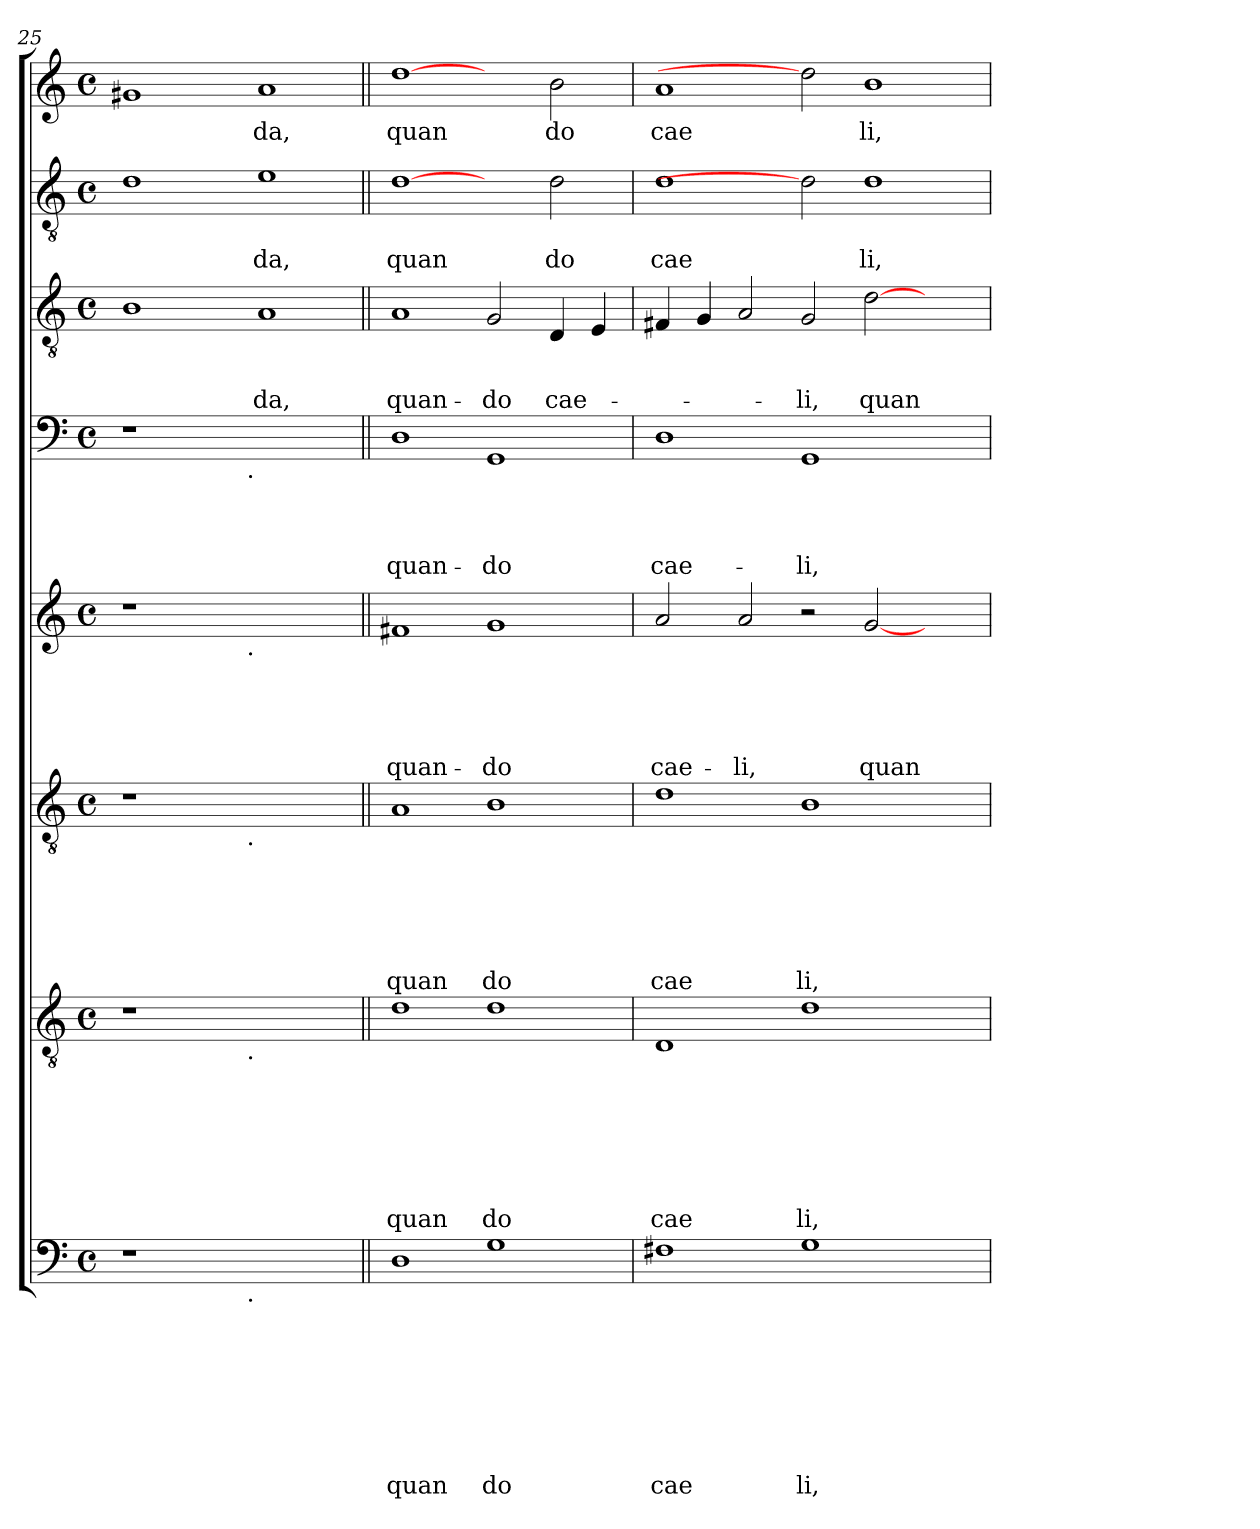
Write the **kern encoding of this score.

**kern	**text	**text	**text	**text	**text	**text	**text	**text	**kern	**text	**text	**text	**text	**text	**text	**text	**kern	**text	**text	**text	**text	**text	**text	**kern	**text	**text	**text	**text	**text	**kern	**text	**text	**text	**text	**kern	**text	**text	**text	**kern	**text	**text	**kern	**text
*part8	*part8	*part8	*part8	*part8	*part8	*part8	*part8	*part8	*part7	*part7	*part7	*part7	*part7	*part7	*part7	*part7	*part6	*part6	*part6	*part6	*part6	*part6	*part6	*part5	*part5	*part5	*part5	*part5	*part5	*part4	*part4	*part4	*part4	*part4	*part3	*part3	*part3	*part3	*part2	*part2	*part2	*part1	*part1
*staff8	*staff8	*staff8	*staff8	*staff8	*staff8	*staff8	*staff8	*staff8	*staff7	*staff7	*staff7	*staff7	*staff7	*staff7	*staff7	*staff7	*staff6	*staff6	*staff6	*staff6	*staff6	*staff6	*staff6	*staff5	*staff5	*staff5	*staff5	*staff5	*staff5	*staff4	*staff4	*staff4	*staff4	*staff4	*staff3	*staff3	*staff3	*staff3	*staff2	*staff2	*staff2	*staff1	*staff1
*clefF4	*	*	*	*	*	*	*	*	*clefGv2	*	*	*	*	*	*	*	*clefGv2	*	*	*	*	*	*	*clefG2	*	*	*	*	*	*clefF4	*	*	*	*	*clefGv2	*	*	*	*clefGv2	*	*	*clefG2	*
*k[]	*	*	*	*	*	*	*	*	*k[]	*	*	*	*	*	*	*	*k[]	*	*	*	*	*	*	*k[]	*	*	*	*	*	*k[]	*	*	*	*	*k[]	*	*	*	*k[]	*	*	*k[]	*
*C:	*	*	*	*	*	*	*	*	*C:	*	*	*	*	*	*	*	*C:	*	*	*	*	*	*	*C:	*	*	*	*	*	*C:	*	*	*	*	*C:	*	*	*	*C:	*	*	*C:	*
*M4/4	*	*	*	*	*	*	*	*	*M4/4	*	*	*	*	*	*	*	*M4/4	*	*	*	*	*	*	*M4/4	*	*	*	*	*	*M4/4	*	*	*	*	*M4/4	*	*	*	*M4/4	*	*	*M4/4	*
*met(c)	*	*	*	*	*	*	*	*	*met(c)	*	*	*	*	*	*	*	*met(c)	*	*	*	*	*	*	*met(c)	*	*	*	*	*	*met(c)	*	*	*	*	*met(c)	*	*	*	*met(c)	*	*	*met(c)	*
=25	=25	=25	=25	=25	=25	=25	=25	=25	=25	=25	=25	=25	=25	=25	=25	=25	=25	=25	=25	=25	=25	=25	=25	=25	=25	=25	=25	=25	=25	=25	=25	=25	=25	=25	=25	=25	=25	=25	=25	=25	=25	=25	=25
*^	*	*	*	*	*	*	*	*	*^	*	*	*	*	*	*	*	*^	*	*	*	*	*	*	*^	*	*	*	*	*	*^	*	*	*	*	*	*	*	*	*	*	*	*	*
1r	2ryy	.	.	.	.	.	.	.	.	1r	2ryy	.	.	.	.	.	.	.	1r	2ryy	.	.	.	.	.	.	1r	2ryy	.	.	.	.	.	1r	2ryy	.	.	.	.	1B	.	.	.	1d	.	.	1g#X	.
.	4...ryy	.	.	.	.	.	.	.	.	.	4...ryy	.	.	.	.	.	.	.	.	4...ryy	.	.	.	.	.	.	.	4...ryy	.	.	.	.	.	.	4...ryy	.	.	.	.	.	.	.	.	.	.	.	.	.
!	!	!	!	!	!	!	!	!	!	!	!	!	!	!	!	!	!	!	!	!	!	!	!	!	!	!	!	!	!	!	!	!	!	!	!LO:TX:b:t=.	!	!	!	!	!	!	!	!	!	!	!	!	!
!	!	!	!	!	!	!	!	!	!	!	!	!	!	!	!	!	!	!	!	!	!	!	!	!	!	!	!	!LO:TX:b:t=.	!	!	!	!	!	!	!	!	!	!	!	!	!	!	!	!	!	!	!	!
!	!	!	!	!	!	!	!	!	!	!	!	!	!	!	!	!	!	!	!	!LO:TX:b:t=.	!	!	!	!	!	!	!	!	!	!	!	!	!	!	!	!	!	!	!	!	!	!	!	!	!	!	!	!
!	!	!	!	!	!	!	!	!	!	!	!LO:TX:b:t=.	!	!	!	!	!	!	!	!	!	!	!	!	!	!	!	!	!	!	!	!	!	!	!	!	!	!	!	!	!	!	!	!	!	!	!	!	!
!	!LO:TX:b:t=.	!	!	!	!	!	!	!	!	!	!	!	!	!	!	!	!	!	!	!	!	!	!	!	!	!	!	!	!	!	!	!	!	!	!	!	!	!	!	!	!	!	!	!	!	!	!	!
.	1ryy	.	.	.	.	.	.	.	.	.	1ryy	.	.	.	.	.	.	.	.	1ryy	.	.	.	.	.	.	.	1ryy	.	.	.	.	.	.	1ryy	.	.	.	.	.	.	.	.	.	.	.	.	.
!	!	!	!	!	!	!	!	!	!	!	!	!	!	!	!	!	!	!	!	!	!	!	!	!	!	!	!	!	!	!	!	!	!	!	!	!	!	!	!	!	!	!	!LO:LY:b	!	!	!LO:LY:b	!	!LO:LY:b
1ryy	.	.	.	.	.	.	.	.	.	1ryy	.	.	.	.	.	.	.	.	1ryy	.	.	.	.	.	.	.	1ryy	.	.	.	.	.	.	1ryy	.	.	.	.	.	1A	.	.	-da,	1e	.	da,	1a	da,
.	32ryy	.	.	.	.	.	.	.	.	.	32ryy	.	.	.	.	.	.	.	.	32ryy	.	.	.	.	.	.	.	32ryy	.	.	.	.	.	.	32ryy	.	.	.	.	.	.	.	.	.	.	.	.	.
=26||	=26||	=26||	=26||	=26||	=26||	=26||	=26||	=26||	=26||	=26||	=26||	=26||	=26||	=26||	=26||	=26||	=26||	=26||	=26||	=26||	=26||	=26||	=26||	=26||	=26||	=26||	=26||	=26||	=26||	=26||	=26||	=26||	=26||	=26||	=26||	=26||	=26||	=26||	=26||	=26||	=26||	=26||	=26||	=26||	=26||	=26||	=26||	=26||
!	!	!	!	!	!	!	!	!	!LO:LY:b	!	!	!	!	!	!	!	!	!LO:LY:b	!	!	!	!	!	!	!	!LO:LY:b	!	!	!	!	!	!	!LO:LY:b	!	!	!	!	!	!LO:LY:b	!	!	!	!LO:LY:b	!	!	!LO:LY:b	!	!LO:LY:b
*v	*v	*	*	*	*	*	*	*	*	*	*	*	*	*	*	*	*	*	*v	*v	*	*	*	*	*	*	*v	*v	*	*	*	*	*	*v	*v	*	*	*	*	*	*	*	*	*	*	*	*	*
*	*	*	*	*	*	*	*	*	*v	*v	*	*	*	*	*	*	*	*	*	*	*	*	*	*	*	*	*	*	*	*	*	*	*	*	*	*	*	*	*	*	*	*	*	*
1D	.	.	.	.	.	.	.	quan	1d	.	.	.	.	.	.	quan	1A	.	.	.	.	.	quan	1f#X	.	.	.	.	quan-	1D	.	.	.	quan-	1A	.	.	quan-	[1d	.	quan	[1dd	quan
!	!	!	!	!	!	!	!	!LO:LY:b	!	!	!	!	!	!	!	!LO:LY:b	!	!	!	!	!	!	!LO:LY:b	!	!	!	!	!	!LO:LY:b	!	!	!	!	!LO:LY:b	!	!	!	!LO:LY:b	!	!	!	!	!
1G	.	.	.	.	.	.	.	do	1d	.	.	.	.	.	.	do	1B	.	.	.	.	.	do	1g	.	.	.	.	-do	1GG	.	.	.	-do	2G/	.	.	-do	2ryy	.	.	2ryy	.
!	!	!	!	!	!	!	!	!	!	!	!	!	!	!	!	!	!	!	!	!	!	!	!	!	!	!	!	!	!	!	!	!	!	!	!	!	!	!LO:LY:b	!	!	!LO:LY:b	!	!LO:LY:b
.	.	.	.	.	.	.	.	.	.	.	.	.	.	.	.	.	.	.	.	.	.	.	.	.	.	.	.	.	.	.	.	.	.	.	4D/	.	.	cae-	2d\	.	do	2b\	do
.	.	.	.	.	.	.	.	.	.	.	.	.	.	.	.	.	.	.	.	.	.	.	.	.	.	.	.	.	.	.	.	.	.	.	4E/	.	.	.	.	.	.	.	.
=27	=27	=27	=27	=27	=27	=27	=27	=27	=27	=27	=27	=27	=27	=27	=27	=27	=27	=27	=27	=27	=27	=27	=27	=27	=27	=27	=27	=27	=27	=27	=27	=27	=27	=27	=27	=27	=27	=27	=27	=27	=27	=27	=27
!	!	!	!	!	!	!	!	!LO:LY:b	!	!	!	!	!	!	!	!LO:LY:b	!	!	!	!	!	!	!LO:LY:b	!	!	!	!	!	!LO:LY:b	!	!	!	!	!LO:LY:b	!	!	!	!	!	!	!LO:LY:b	!	!LO:LY:b
1F#X	.	.	.	.	.	.	.	cae	1D	.	.	.	.	.	.	cae	1d	.	.	.	.	.	cae	2a/	.	.	.	.	cae-	1D	.	.	.	cae-	4F#X/	.	.	.	1d	.	cae	1a	cae
.	.	.	.	.	.	.	.	.	.	.	.	.	.	.	.	.	.	.	.	.	.	.	.	.	.	.	.	.	.	.	.	.	.	.	4G/	.	.	.	.	.	.	.	.
!	!	!	!	!	!	!	!	!	!	!	!	!	!	!	!	!	!	!	!	!	!	!	!	!	!	!	!	!	!LO:LY:b	!	!	!	!	!	!	!	!	!	!	!	!	!	!
.	.	.	.	.	.	.	.	.	.	.	.	.	.	.	.	.	.	.	.	.	.	.	.	2a/	.	.	.	.	-li,	.	.	.	.	.	2A/	.	.	.	.	.	.	.	.
!	!	!	!	!	!	!	!	!LO:LY:b	!	!	!	!	!	!	!	!LO:LY:b	!	!	!	!	!	!	!LO:LY:b	!	!	!	!	!	!	!	!	!	!	!LO:LY:b	!	!	!	!LO:LY:b	!	!	!	!	!
1G	.	.	.	.	.	.	.	li,	1d	.	.	.	.	.	.	li,	1B	.	.	.	.	.	li,	2r	.	.	.	.	.	1GG	.	.	.	-li,	2G/	.	.	-li,	2d]	.	.	2dd]	.
!	!	!	!	!	!	!	!	!	!	!	!	!	!	!	!	!	!	!	!	!	!	!	!	!	!	!	!	!	!LO:LY:b	!	!	!	!	!	!	!	!	!LO:LY:b	!	!	!LO:LY:b	!	!LO:LY:b
.	.	.	.	.	.	.	.	.	.	.	.	.	.	.	.	.	.	.	.	.	.	.	.	[>2g/	.	.	.	.	quan-	.	.	.	.	.	[>2d\	.	.	quan-	1d	.	li,	1b	li,
2ryy	.	.	.	.	.	.	.	.	2ryy	.	.	.	.	.	.	.	2ryy	.	.	.	.	.	.	2ryy	.	.	.	.	.	2ryy	.	.	.	.	2ryy	.	.	.	.	.	.	.	.
=	=	=	=	=	=	=	=	=	=	=	=	=	=	=	=	=	=	=	=	=	=	=	=	=	=	=	=	=	=	=	=	=	=	=	=	=	=	=	=	=	=	=	=
*-	*-	*-	*-	*-	*-	*-	*-	*-	*-	*-	*-	*-	*-	*-	*-	*-	*-	*-	*-	*-	*-	*-	*-	*-	*-	*-	*-	*-	*-	*-	*-	*-	*-	*-	*-	*-	*-	*-	*-	*-	*-	*-	*-
